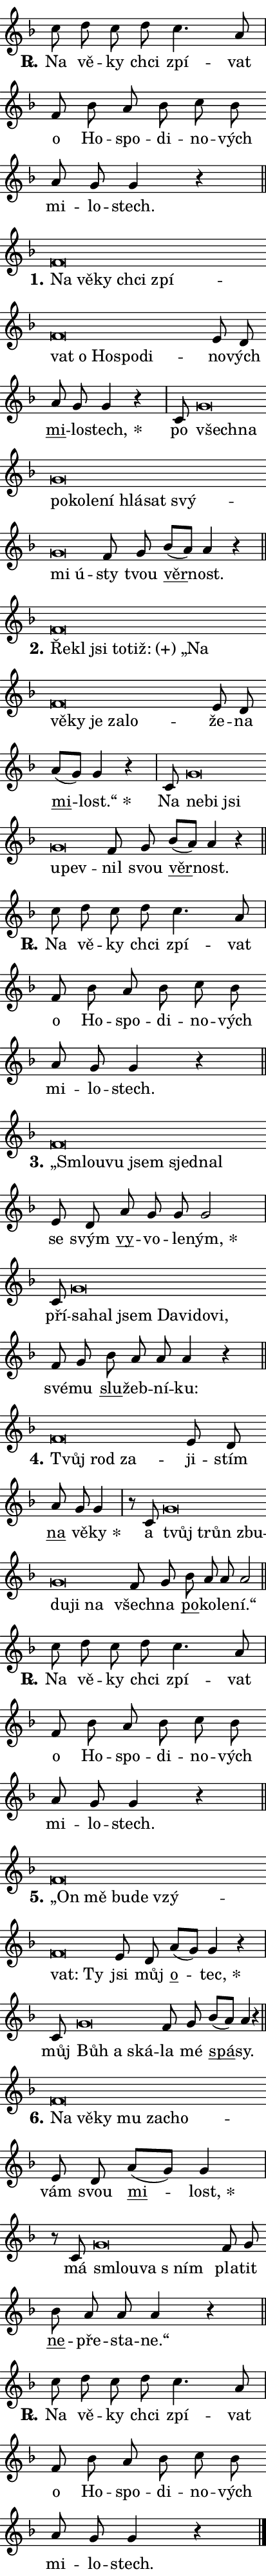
\version "2.22.1"
\header { tagline = "" }
\paper {
  indent = 0\cm
  top-margin = 0\cm
  right-margin = 0\cm
  bottom-margin = 0\cm
  left-margin = 0\cm
  paper-width = 7\cm
  page-breaking = #ly:one-page-breaking
  system-system-spacing.basic-distance = #11
  score-system-spacing.basic-distance = #11
  ragged-last = ##f
}


%% Author: Thomas Morley
%% https://lists.gnu.org/archive/html/lilypond-user/2020-05/msg00002.html
#(define (line-position grob)
"Returns position of @var[grob} in current system:
   @code{'start}, if at first time-step
   @code{'end}, if at last time-step
   @code{'middle} otherwise
"
  (let* ((col (ly:item-get-column grob))
         (ln (ly:grob-object col 'left-neighbor))
         (rn (ly:grob-object col 'right-neighbor))
         (col-to-check-left (if (ly:grob? ln) ln col))
         (col-to-check-right (if (ly:grob? rn) rn col))
         (break-dir-left
           (and
             (ly:grob-property col-to-check-left 'non-musical #f)
             (ly:item-break-dir col-to-check-left)))
         (break-dir-right
           (and
             (ly:grob-property col-to-check-right 'non-musical #f)
             (ly:item-break-dir col-to-check-right))))
        (cond ((eqv? 1 break-dir-left) 'start)
              ((eqv? -1 break-dir-right) 'end)
              (else 'middle))))

#(define (tranparent-at-line-position vctor)
  (lambda (grob)
  "Relying on @code{line-position} select the relevant enry from @var{vctor}.
Used to determine transparency,"
    (case (line-position grob)
      ((end) (not (vector-ref vctor 0)))
      ((middle) (not (vector-ref vctor 1)))
      ((start) (not (vector-ref vctor 2))))))

noteHeadBreakVisibility =
#(define-music-function (break-visibility)(vector?)
"Makes @code{NoteHead}s transparent relying on @var{break-visibility}"
#{
  \override NoteHead.transparent =
    #(tranparent-at-line-position break-visibility)
#})

#(define delete-ledgers-for-transparent-note-heads
  (lambda (grob)
    "Reads whether a @code{NoteHead} is transparent.
If so this @code{NoteHead} is removed from @code{'note-heads} from
@var{grob}, which is supposed to be @code{LedgerLineSpanner}.
As a result ledgers are not printed for this @code{NoteHead}"
    (let* ((nhds-array (ly:grob-object grob 'note-heads))
           (nhds-list
             (if (ly:grob-array? nhds-array)
                 (ly:grob-array->list nhds-array)
                 '()))
           ;; Relies on the transparent-property being done before
           ;; Staff.LedgerLineSpanner.after-line-breaking is executed.
           ;; This is fragile ...
           (to-keep
             (remove
               (lambda (nhd)
                 (ly:grob-property nhd 'transparent #f))
               nhds-list)))
      ;; TODO find a better method to iterate over grob-arrays, similiar
      ;; to filter/remove etc for lists
      ;; For now rebuilt from scratch
      (set! (ly:grob-object grob 'note-heads)  '())
      (for-each
        (lambda (nhd)
          (ly:pointer-group-interface::add-grob grob 'note-heads nhd))
        to-keep))))

hideNotes = {
  \noteHeadBreakVisibility #begin-of-line-visible
}
unHideNotes = {
  \noteHeadBreakVisibility #all-visible
}

% work-around for resetting accidentals
% https://lilypond.org/doc/v2.23/Documentation/notation/displaying-rhythms#unmetered-music
cadenzaMeasure = {
  \cadenzaOff
  \partial 1024 s1024
  \cadenzaOn
}

#(define-markup-command (accent layout props text) (markup?)
  "Underline accented syllable"
  (interpret-markup layout props
    #{\markup \override #'(offset . 4.3) \underline { #text }#}))

responsum = \markup \concat {
  "R" \hspace #-1.05 \path #0.1 #'((moveto 0 0.07) (lineto 0.9 0.8)) \hspace #0.05 "."
}

\layout {
    \context {
        \Staff
        \remove "Time_signature_engraver"
        \override LedgerLineSpanner.after-line-breaking = #delete-ledgers-for-transparent-note-heads
    }
    \context {
        \Voice {
            \override NoteHead.output-attributes = #'((class . "notehead"))
            \override Hairpin.height = #0.55
        }
    }
    \context {
        \Lyrics {
            \override StanzaNumber.output-attributes = #'((class . "stanzanumber"))
            \override LyricSpace.minimum-distance = #0.9
            \override LyricText.font-name = #"TeX Gyre Schola"
            \override LyricText.font-size = 1
            \override StanzaNumber.font-name = #"TeX Gyre Schola Bold"
            \override StanzaNumber.font-size = 1
        }
    }
}

% magnetic-lyrics.ily
%
%   written by
%     Jean Abou Samra <jean@abou-samra.fr>
%     Werner Lemberg <wl@gnu.org>
%
%   adapted by
%     Jiri Hon <jiri.hon@gmail.com>
%
% Version 2022-Apr-15

% https://www.mail-archive.com/lilypond-user@gnu.org/msg149350.html

#(define (Left_hyphen_pointer_engraver context)
   "Collect syllable-hyphen-syllable occurrences in lyrics and store
them in properties.  This engraver only looks to the left.  For
example, if the lyrics input is @code{foo -- bar}, it does the
following.

@itemize @bullet
@item
Set the @code{text} property of the @code{LyricHyphen} grob between
@q{foo} and @q{bar} to @code{foo}.

@item
Set the @code{left-hyphen} property of the @code{LyricText} grob with
text @q{foo} to the @code{LyricHyphen} grob between @q{foo} and
@q{bar}.
@end itemize

Use this auxiliary engraver in combination with the
@code{lyric-@/text::@/apply-@/magnetic-@/offset!} hook."
   (let ((hyphen #f)
         (text #f))
     (make-engraver
      (acknowledgers
       ((lyric-syllable-interface engraver grob source-engraver)
        (set! text grob)))
      (end-acknowledgers
       ((lyric-hyphen-interface engraver grob source-engraver)
        ;(when (not (grob::has-interface grob 'lyric-space-interface))
          (set! hyphen grob)));)
      ((stop-translation-timestep engraver)
       (when (and text hyphen)
         (ly:grob-set-object! text 'left-hyphen hyphen))
       (set! text #f)
       (set! hyphen #f)))))

#(define (lyric-text::apply-magnetic-offset! grob)
   "If the space between two syllables is less than the value in
property @code{LyricText@/.details@/.squash-threshold}, move the right
syllable to the left so that it gets concatenated with the left
syllable.

Use this function as a hook for
@code{LyricText@/.after-@/line-@/breaking} if the
@code{Left_@/hyphen_@/pointer_@/engraver} is active."
   (let ((hyphen (ly:grob-object grob 'left-hyphen #f)))
     (when hyphen
       (let ((left-text (ly:spanner-bound hyphen LEFT)))
         (when (grob::has-interface left-text 'lyric-syllable-interface)
           (let* ((common (ly:grob-common-refpoint grob left-text X))
                  (this-x-ext (ly:grob-extent grob common X))
                  (left-x-ext
                   (begin
                     ;; Trigger magnetism for left-text.
                     (ly:grob-property left-text 'after-line-breaking)
                     (ly:grob-extent left-text common X)))
                  ;; `delta` is the gap width between two syllables.
                  (delta (- (interval-start this-x-ext)
                            (interval-end left-x-ext)))
                  (details (ly:grob-property grob 'details))
                  (threshold (assoc-get 'squash-threshold details 0.2)))
             (when (< delta threshold)
               (let* (;; We have to manipulate the input text so that
                      ;; ligatures crossing syllable boundaries are not
                      ;; disabled.  For languages based on the Latin
                      ;; script this is essentially a beautification.
                      ;; However, for non-Western scripts it can be a
                      ;; necessity.
                      (lt (ly:grob-property left-text 'text))
                      (rt (ly:grob-property grob 'text))
                      (is-space (grob::has-interface hyphen 'lyric-space-interface))
                      (space (if is-space " " ""))
                      (space-markup (grob-interpret-markup grob " "))
                      (space-size (interval-length (ly:stencil-extent space-markup X)))
                      (extra-delta (if is-space space-size 0))
                      ;; Append new syllable.
                      (ltrt-space (if (and (string? lt) (string? rt))
                                (string-append lt space rt)
                                (make-concat-markup (list lt space rt))))
                      ;; Right-align `ltrt` to the right side.
                      (ltrt-space-markup (grob-interpret-markup
                               grob
                               (make-translate-markup
                                (cons (interval-length this-x-ext) 0)
                                (make-right-align-markup ltrt-space)))))
                 (begin
                   ;; Don't print `left-text`.
                   (ly:grob-set-property! left-text 'stencil #f)
                   ;; Set text and stencil (which holds all collected
                   ;; syllables so far) and shift it to the left.
                   (ly:grob-set-property! grob 'text ltrt-space)
                   (ly:grob-set-property! grob 'stencil ltrt-space-markup)
                   (ly:grob-translate-axis! grob (- (- delta extra-delta)) X))))))))))


#(define (lyric-hyphen::displace-bounds-first grob)
   ;; Make very sure this callback isn't triggered too early.
   (let ((left (ly:spanner-bound grob LEFT))
         (right (ly:spanner-bound grob RIGHT)))
     (ly:grob-property left 'after-line-breaking)
     (ly:grob-property right 'after-line-breaking)
     (ly:lyric-hyphen::print grob)))

squashThreshold = #0.4

\layout {
  \context {
    \Lyrics
    \consists #Left_hyphen_pointer_engraver
    \override LyricText.after-line-breaking =
      #lyric-text::apply-magnetic-offset!
    \override LyricHyphen.stencil = #lyric-hyphen::displace-bounds-first
    \override LyricText.details.squash-threshold = \squashThreshold
    \override LyricHyphen.minimum-distance = 0
    \override LyricHyphen.minimum-length = \squashThreshold
  }
}

squash = \override LyricText.details.squash-threshold = 9999
unSquash = \override LyricText.details.squash-threshold = \squashThreshold

left = \override LyricText.self-alignment-X = #LEFT
unLeft = \revert LyricText.self-alignment-X

starOffset = #(lambda (grob) 
                (let ((x_offset (ly:self-alignment-interface::aligned-on-x-parent grob)))
                  (if (= x_offset 0) 0 (+ x_offset 1.2))))

star = #(define-music-function (syllable)(string?)
"Append star separator at the end of a syllable"
#{
  \once \override LyricText.X-offset = #starOffset
  \lyricmode { \markup {
    #syllable
    \override #'((font-name . "TeX Gyre Schola Bold")) \hspace #0.2 \lower #0.65 \larger "*"
  } }
#})

starAccent = #(define-music-function (syllable)(string?)
"Append star separator at the end of a syllable and make accent"
#{
  \once \override LyricText.X-offset = #starOffset
  \lyricmode { \markup {
    \accent #syllable
    \override #'((font-name . "TeX Gyre Schola Bold")) \hspace #0.2 \lower #0.65 \larger "*"
  } }
#})

breath = #(define-music-function (syllable)(string?)
"Append breathing indicator at the end of a syllable"
#{
  \lyricmode { \markup { #syllable "+" } }
#})

optionalBreath = #(define-music-function (syllable)(string?)
"Append optional breathing indicator at the end of a syllable"
#{
  \lyricmode { \markup { #syllable "(+)" } }
#})


\score {
    <<
        \new Voice = "melody" { \cadenzaOn \key f \major \relative { c''8 d c d c4. a8 \cadenzaMeasure \bar "|" f bes a bes \bar "" c bes \bar "" a g g4 r \cadenzaMeasure \bar "||" \break }
\relative { f'\breve*1/16 \hideNotes \breve*1/16 \bar "" \breve*1/16 \bar "" \breve*1/16 \bar "" \breve*1/16 \bar "" \breve*1/16 \bar "" \breve*1/16 \bar "" \breve*1/16 \bar "" \breve*1/16 \breve*1/16 \bar "" \unHideNotes e8 d \bar "" a' g g4 r \cadenzaMeasure \bar "|" c,8 g'\breve*1/16 \hideNotes \breve*1/16 \bar "" \breve*1/16 \bar "" \breve*1/16 \bar "" \breve*1/16 \bar "" \breve*1/16 \bar "" \breve*1/16 \bar "" \breve*1/16 \bar "" \breve*1/16 \bar "" \breve*1/16 \breve*1/16 \bar "" \unHideNotes f8 g \bar "" bes[( a)] a4 r \cadenzaMeasure \bar "||" \break }
\relative { f'\breve*1/16 \hideNotes \breve*1/16 \bar "" \breve*1/16 \bar "" \breve*1/16 \bar "" \breve*1/16 \bar "" \breve*1/16 \bar "" \breve*1/16 \bar "" \breve*1/16 \bar "" \breve*1/16 \bar "" \breve*1/16 \breve*1/16 \bar "" \unHideNotes e8 d \bar "" a'[( g)] g4 r \cadenzaMeasure \bar "|" c,8 g'\breve*1/16 \hideNotes \breve*1/16 \bar "" \breve*1/16 \bar "" \breve*1/16 \breve*1/16 \bar "" \unHideNotes f8 g \bar "" bes[( a)] a4 r \cadenzaMeasure \bar "||" \break }
\relative { c''8 d c d c4. a8 \cadenzaMeasure \bar "|" f bes a bes \bar "" c bes \bar "" a g g4 r \cadenzaMeasure \bar "||" \break }
\relative { f'\breve*1/16 \hideNotes \breve*1/16 \bar "" \breve*1/16 \bar "" \breve*1/16 \breve*1/16 \bar "" \unHideNotes e8 d \bar "" a' g g g2 \cadenzaMeasure \bar "|" c,8 g'\breve*1/16 \hideNotes \breve*1/16 \bar "" \breve*1/16 \bar "" \breve*1/16 \bar "" \breve*1/16 \bar "" \breve*1/16 \breve*1/16 \bar "" \unHideNotes f8 g \bar "" bes a a a4 r \cadenzaMeasure \bar "||" \break }
\relative { f'\breve*1/16 \hideNotes \breve*1/16 \breve*1/16 \bar "" \unHideNotes e8 d \bar "" a' g g4 \cadenzaMeasure \bar "|" r8 c,8 g'\breve*1/16 \hideNotes \breve*1/16 \bar "" \breve*1/16 \bar "" \breve*1/16 \bar "" \breve*1/16 \breve*1/16 \bar "" \unHideNotes f8 g \bar "" bes a a a2 \cadenzaMeasure \bar "||" \break }
\relative { c''8 d c d c4. a8 \cadenzaMeasure \bar "|" f bes a bes \bar "" c bes \bar "" a g g4 r \cadenzaMeasure \bar "||" \break }
\relative { f'\breve*1/16 \hideNotes \breve*1/16 \bar "" \breve*1/16 \bar "" \breve*1/16 \bar "" \breve*1/16 \bar "" \breve*1/16 \breve*1/16 \bar "" \unHideNotes e8 d \bar "" a'[( g)] g4 r \cadenzaMeasure \bar "|" c,8 g'\breve*1/16 \hideNotes \breve*1/16 \breve*1/16 \bar "" \unHideNotes f8 g \bar "" bes[( a)] a4 r \cadenzaMeasure \bar "||" \break }
\relative { f'\breve*1/16 \hideNotes \breve*1/16 \bar "" \breve*1/16 \bar "" \breve*1/16 \bar "" \breve*1/16 \breve*1/16 \bar "" \unHideNotes e8 d \bar "" a'[( g)] g4 \cadenzaMeasure \bar "|" r8 c,8 g'\breve*1/16 \hideNotes \breve*1/16 \breve*1/16 \bar "" \unHideNotes f8 g \bar "" bes a a a4 r \cadenzaMeasure \bar "||" \break }
\relative { c''8 d c d c4. a8 \cadenzaMeasure \bar "|" f bes a bes \bar "" c bes \bar "" a g g4 r \cadenzaMeasure \bar "||" \break } \bar "|." }
        \new Lyrics \lyricsto "melody" { \lyricmode { \set stanza = \responsum
Na vě -- ky chci zpí -- vat o Ho -- spo -- di -- no -- vých mi -- lo -- stech.
\set stanza = "1."
\left Na \squash vě -- ky chci zpí -- vat o Ho -- spo -- di -- \unLeft \unSquash no -- vých \markup \accent mi -- lo -- \star stech, po \left všech -- \squash na po -- ko -- le -- ní hlá -- sat svý -- mi ú -- \unLeft \unSquash sty tvou \markup \accent věr -- nost.
\set stanza = "2."
\left Ře -- \squash kl jsi to -- \optionalBreath tiž: „Na vě -- ky je za -- lo -- \unLeft \unSquash že -- na \markup \accent mi -- \star lost.“ Na \left ne -- \squash bi jsi u -- pev -- \unLeft \unSquash nil svou \markup \accent věr -- nost.
\set stanza = \responsum
Na vě -- ky chci zpí -- vat o Ho -- spo -- di -- no -- vých mi -- lo -- stech.
\set stanza = "3."
\left „Smlou -- \squash vu jsem sjed -- nal \unLeft \unSquash se svým \markup \accent vy -- vo -- le -- \star ným, pří -- \left sa -- \squash hal jsem Da -- vi -- do -- vi, \unLeft \unSquash své -- mu \markup \accent slu -- žeb -- ní -- ku:
\set stanza = "4."
\left Tvůj \squash rod za -- \unLeft \unSquash ji -- stím \markup \accent na vě -- \star ky a \left tvůj \squash trůn zbu -- du -- ji na \unLeft \unSquash všech -- na \markup \accent po -- ko -- le -- ní.“
\set stanza = \responsum
Na vě -- ky chci zpí -- vat o Ho -- spo -- di -- no -- vých mi -- lo -- stech.
\set stanza = "5."
\left „On \squash mě bu -- de vzý -- vat: Ty \unLeft \unSquash jsi můj \markup \accent o -- \star tec, můj \left Bůh \squash a ská -- \unLeft \unSquash la mé \markup \accent spá -- sy.
\set stanza = "6."
\left Na \squash vě -- ky mu za -- cho -- \unLeft \unSquash vám svou \markup \accent mi -- \star lost, má \left smlou -- \squash va "s ním" \unLeft \unSquash pla -- tit \markup \accent ne -- pře -- sta -- ne.“
\set stanza = \responsum
Na vě -- ky chci zpí -- vat o Ho -- spo -- di -- no -- vých mi -- lo -- stech. } }
    >>
    \layout {}
}
